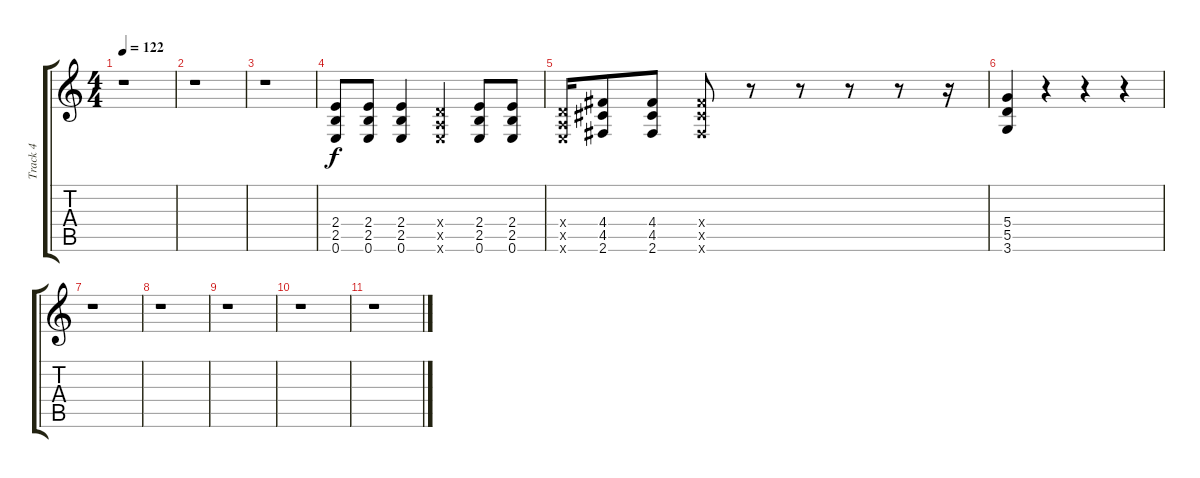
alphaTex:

\track ("Track 4" "Track 4") {instrument overdrivenguitar}
\staff {score tabs}
\tuning (E4 B3 G3 D3 A2 E2) {hide}
\ts (4 4)
\tempo 122
\clef g2
\ks c
r.1{dy f} |
r.1 |
r.1 |
(2.4 2.5 0.6).8 (2.4 2.5 0.6).8 (2.4 2.5 0.6).4 (0.4{x} 0.5{x} 0.6{x}).4 (2.4 2.5 0.6).8 (2.4 2.5 0.6).8 |
(0.4{x} 0.5{x} 0.6{x}).16 (4.4 4.5 2.6).8 (4.4 4.5 2.6).8 (4.4{x} 4.5{x} 2.6{x}).8 r.8 r.8 r.8 r.8 r.16 |
(5.4 5.5 3.6).4 r.4 r.4 r.4 |
r.1 |
r.1 |
r.1 |
r.1 |
r.1
